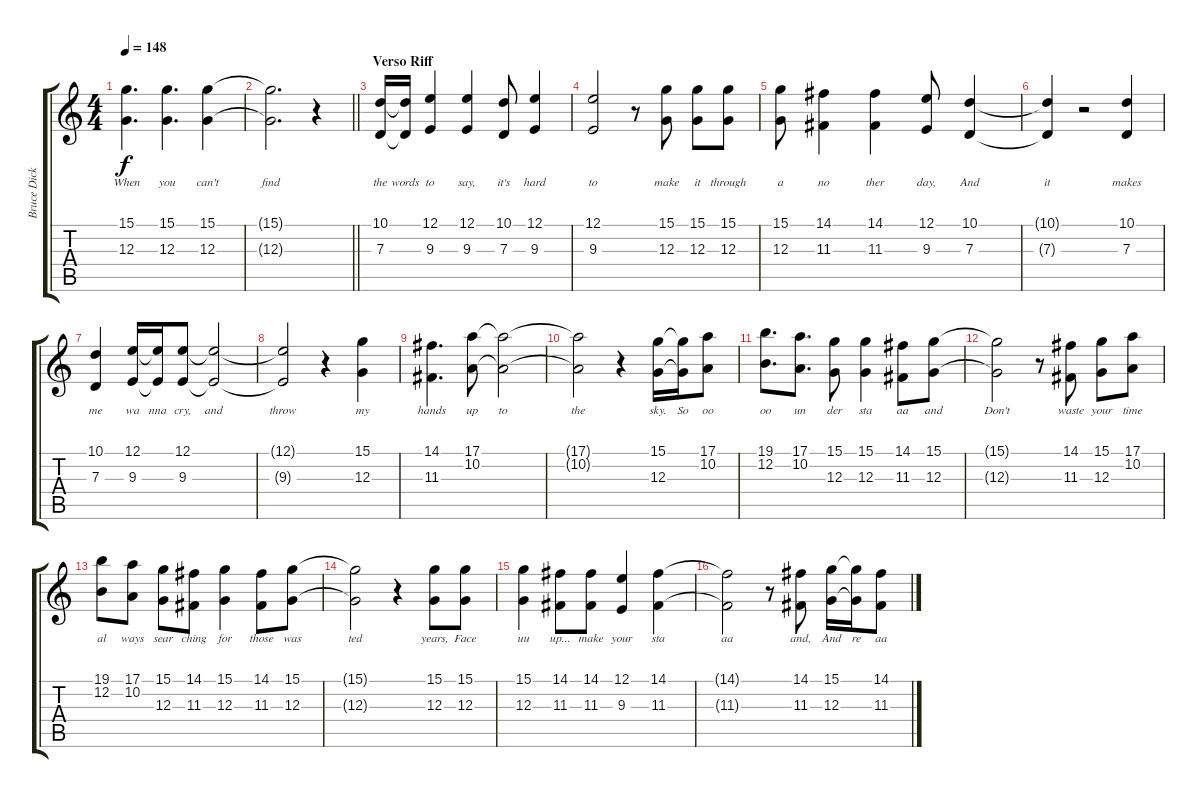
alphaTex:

\track ("Bruce Dickinson" "Bruce Dick") {instrument lead2sawtooth}
\staff {score tabs}
\tuning (E4 B3 G3 D3 A2 E2) {hide}
\ts (4 4)
\tempo 148
\clef g2
\ks c
(15.1 12.3).4{d lyrics (0 "When") lyrics (1 "") lyrics (2 "") lyrics (3 "") lyrics (4 "") dy f} (15.1 12.3).4{d lyrics (0 "you") lyrics (1 "") lyrics (2 "") lyrics (3 "") lyrics (4 "")} (15.1 12.3).4{lyrics (0 "can't") lyrics (1 "") lyrics (2 "") lyrics (3 "") lyrics (4 "")} |
\barLineRight lightlight
(15.1{t} 12.3{t}).2{d lyrics (0 "find") lyrics (1 "") lyrics (2 "") lyrics (3 "") lyrics (4 "")} r.4 |
\section ("" "Verso Riff")
(10.1 7.3).16{lyrics (0 "the") lyrics (1 "") lyrics (2 "") lyrics (3 "") lyrics (4 "")} (10.1{t} 7.3{t}).16{lyrics (0 "words") lyrics (1 "") lyrics (2 "") lyrics (3 "") lyrics (4 "")} (12.1 9.3).4{lyrics (0 "to") lyrics (1 "") lyrics (2 "") lyrics (3 "") lyrics (4 "")} (12.1 9.3).4{lyrics (0 "say,") lyrics (1 "") lyrics (2 "") lyrics (3 "") lyrics (4 "")} (10.1 7.3).8{lyrics (0 "it's") lyrics (1 "") lyrics (2 "") lyrics (3 "") lyrics (4 "")} (12.1 9.3).4{lyrics (0 "hard") lyrics (1 "") lyrics (2 "") lyrics (3 "") lyrics (4 "")} |
(12.1 9.3).2{lyrics (0 "to") lyrics (1 "") lyrics (2 "") lyrics (3 "") lyrics (4 "")} r.8 (15.1 12.3).8{lyrics (0 "make") lyrics (1 "") lyrics (2 "") lyrics (3 "") lyrics (4 "")} (15.1 12.3).8{lyrics (0 "it") lyrics (1 "") lyrics (2 "") lyrics (3 "") lyrics (4 "")} (15.1 12.3).8{lyrics (0 "through") lyrics (1 "") lyrics (2 "") lyrics (3 "") lyrics (4 "")} |
(15.1 12.3).8{lyrics (0 "a") lyrics (1 "") lyrics (2 "") lyrics (3 "") lyrics (4 "")} (14.1 11.3).4{lyrics (0 "no") lyrics (1 "") lyrics (2 "") lyrics (3 "") lyrics (4 "")} (14.1 11.3).4{lyrics (0 "ther") lyrics (1 "") lyrics (2 "") lyrics (3 "") lyrics (4 "")} (12.1 9.3).8{lyrics (0 "day,") lyrics (1 "") lyrics (2 "") lyrics (3 "") lyrics (4 "")} (10.1 7.3).4{lyrics (0 "And") lyrics (1 "") lyrics (2 "") lyrics (3 "") lyrics (4 "")} |
(10.1{t} 7.3{t}).4{lyrics (0 "it") lyrics (1 "") lyrics (2 "") lyrics (3 "") lyrics (4 "")} r.2 (10.1 7.3).4{lyrics (0 "makes") lyrics (1 "") lyrics (2 "") lyrics (3 "") lyrics (4 "")} |
(10.1 7.3).4{lyrics (0 "me") lyrics (1 "") lyrics (2 "") lyrics (3 "") lyrics (4 "")} (12.1 9.3).16{lyrics (0 "wa") lyrics (1 "") lyrics (2 "") lyrics (3 "") lyrics (4 "")} (12.1{t} 9.3{t}).16{lyrics (0 "nna") lyrics (1 "") lyrics (2 "") lyrics (3 "") lyrics (4 "")} (12.1 9.3).8{lyrics (0 "cry,") lyrics (1 "") lyrics (2 "") lyrics (3 "") lyrics (4 "")} (12.1{t} 9.3{t}).2{lyrics (0 "and") lyrics (1 "") lyrics (2 "") lyrics (3 "") lyrics (4 "")} |
(12.1{t} 9.3{t}).2{lyrics (0 "throw") lyrics (1 "") lyrics (2 "") lyrics (3 "") lyrics (4 "")} r.4 (15.1 12.3).4{lyrics (0 "my") lyrics (1 "") lyrics (2 "") lyrics (3 "") lyrics (4 "")} |
(14.1 11.3).4{d lyrics (0 "hands") lyrics (1 "") lyrics (2 "") lyrics (3 "") lyrics (4 "")} (17.1 10.2).8{lyrics (0 "up") lyrics (1 "") lyrics (2 "") lyrics (3 "") lyrics (4 "")} (17.1{t} 10.2{t}).2{lyrics (0 "to") lyrics (1 "") lyrics (2 "") lyrics (3 "") lyrics (4 "")} |
(17.1{t} 10.2{t}).2{lyrics (0 "the") lyrics (1 "") lyrics (2 "") lyrics (3 "") lyrics (4 "")} r.4 (15.1 12.3).16{lyrics (0 "sky.") lyrics (1 "") lyrics (2 "") lyrics (3 "") lyrics (4 "")} (15.1{t} 12.3{t}).16{lyrics (0 "So") lyrics (1 "") lyrics (2 "") lyrics (3 "") lyrics (4 "")} (17.1 10.2).8{lyrics (0 "oo") lyrics (1 "") lyrics (2 "") lyrics (3 "") lyrics (4 "")} |
(19.1 12.2).8{d lyrics (0 "oo") lyrics (1 "") lyrics (2 "") lyrics (3 "") lyrics (4 "")} (17.1 10.2).8{d lyrics (0 "un") lyrics (1 "") lyrics (2 "") lyrics (3 "") lyrics (4 "")} (15.1 12.3).8{lyrics (0 "der") lyrics (1 "") lyrics (2 "") lyrics (3 "") lyrics (4 "")} (15.1 12.3).4{lyrics (0 "sta") lyrics (1 "") lyrics (2 "") lyrics (3 "") lyrics (4 "")} (14.1 11.3).8{lyrics (0 "aa") lyrics (1 "") lyrics (2 "") lyrics (3 "") lyrics (4 "")} (15.1 12.3).8{lyrics (0 "and") lyrics (1 "") lyrics (2 "") lyrics (3 "") lyrics (4 "")} |
(15.1{t} 12.3{t}).2{lyrics (0 "Don't") lyrics (1 "") lyrics (2 "") lyrics (3 "") lyrics (4 "")} r.8 (14.1 11.3).8{lyrics (0 "waste") lyrics (1 "") lyrics (2 "") lyrics (3 "") lyrics (4 "")} (15.1 12.3).8{lyrics (0 "your") lyrics (1 "") lyrics (2 "") lyrics (3 "") lyrics (4 "")} (17.1 10.2).8{lyrics (0 "time") lyrics (1 "") lyrics (2 "") lyrics (3 "") lyrics (4 "")} |
(19.1 12.2).8{lyrics (0 "al") lyrics (1 "") lyrics (2 "") lyrics (3 "") lyrics (4 "")} (17.1 10.2).8{lyrics (0 "ways") lyrics (1 "") lyrics (2 "") lyrics (3 "") lyrics (4 "")} (15.1 12.3).8{lyrics (0 "sear") lyrics (1 "") lyrics (2 "") lyrics (3 "") lyrics (4 "")} (14.1 11.3).8{lyrics (0 "ching") lyrics (1 "") lyrics (2 "") lyrics (3 "") lyrics (4 "")} (15.1 12.3).4{lyrics (0 "for") lyrics (1 "") lyrics (2 "") lyrics (3 "") lyrics (4 "")} (14.1 11.3).8{lyrics (0 "those") lyrics (1 "") lyrics (2 "") lyrics (3 "") lyrics (4 "")} (15.1 12.3).8{lyrics (0 "was") lyrics (1 "") lyrics (2 "") lyrics (3 "") lyrics (4 "")} |
(15.1{t} 12.3{t}).2{lyrics (0 "ted") lyrics (1 "") lyrics (2 "") lyrics (3 "") lyrics (4 "")} r.4 (15.1 12.3).8{lyrics (0 "years,") lyrics (1 "") lyrics (2 "") lyrics (3 "") lyrics (4 "")} (15.1 12.3).8{lyrics (0 "Face") lyrics (1 "") lyrics (2 "") lyrics (3 "") lyrics (4 "")} |
(15.1 12.3).4{lyrics (0 "uu") lyrics (1 "") lyrics (2 "") lyrics (3 "") lyrics (4 "")} (14.1 11.3).8{lyrics (0 "up...") lyrics (1 "") lyrics (2 "") lyrics (3 "") lyrics (4 "")} (14.1 11.3).8{lyrics (0 "make") lyrics (1 "") lyrics (2 "") lyrics (3 "") lyrics (4 "")} (12.1 9.3).4{lyrics (0 "your") lyrics (1 "") lyrics (2 "") lyrics (3 "") lyrics (4 "")} (14.1 11.3).4{lyrics (0 "sta") lyrics (1 "") lyrics (2 "") lyrics (3 "") lyrics (4 "")} |
(14.1{t} 11.3{t}).2{lyrics (0 "aa") lyrics (1 "") lyrics (2 "") lyrics (3 "") lyrics (4 "")} r.8 (14.1 11.3).8{lyrics (0 "and,") lyrics (1 "") lyrics (2 "") lyrics (3 "") lyrics (4 "")} (15.1 12.3).16{lyrics (0 "And") lyrics (1 "") lyrics (2 "") lyrics (3 "") lyrics (4 "")} (15.1{t} 12.3{t}).16{lyrics (0 "re") lyrics (1 "") lyrics (2 "") lyrics (3 "") lyrics (4 "")} (14.1 11.3).8{lyrics (0 "aa") lyrics (1 "") lyrics (2 "") lyrics (3 "") lyrics (4 "")}
